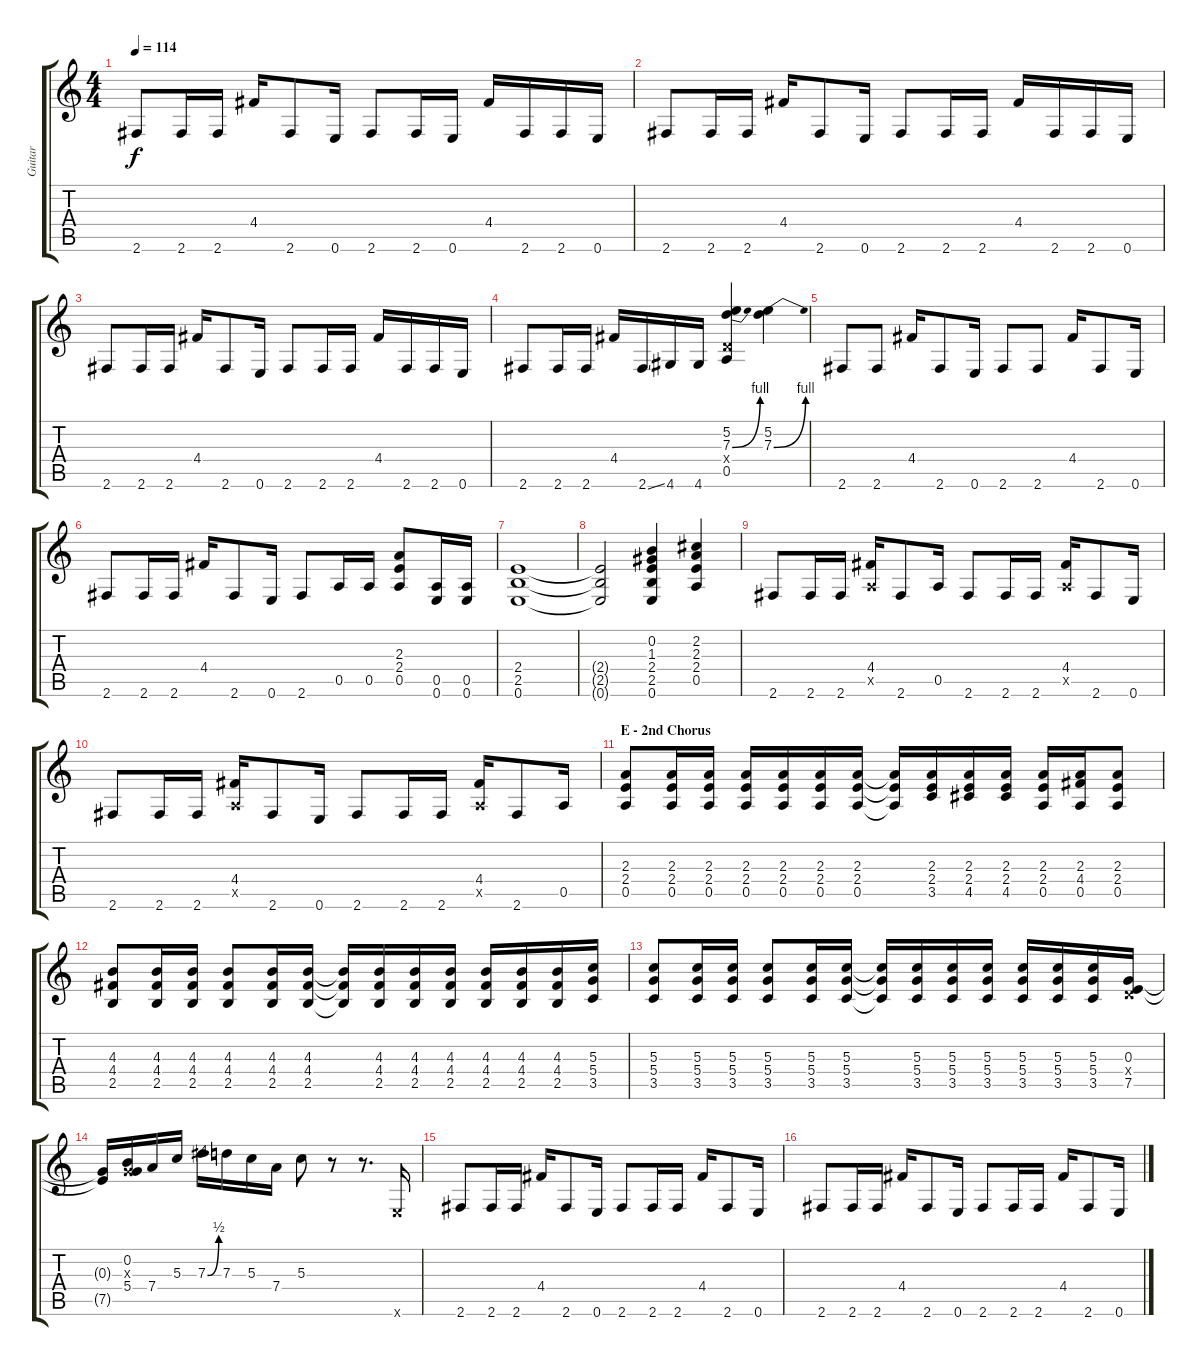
\track ("Guitar" "Guitar") {instrument distortionguitar}
\staff {score tabs}
\tuning (E4 B3 G3 D3 A2 E2) {hide}
\ts (4 4)
\tempo 114
\clef g2
\ks c
2.6.8{dy f} 2.6.16 2.6.16 4.4.16 2.6.8 0.6.16 2.6.8 2.6.16 0.6.16 4.4.16 2.6.16 2.6.16 0.6.16 |
2.6.8 2.6.16 2.6.16 4.4.16 2.6.8 0.6.16 2.6.8 2.6.16 2.6.16 4.4.16 2.6.16 2.6.16 0.6.16 |
2.6.8 2.6.16 2.6.16 4.4.16 2.6.8 0.6.16 2.6.8 2.6.16 2.6.16 4.4.16 2.6.16 2.6.16 0.6.16 |
2.6.8 2.6.16 2.6.16 4.4.16 2.6{ss}.16 4.6.16 4.6.16 (5.2 7.3{be (bend 0 0 60 4)} 0.4{x} 0.5).4 (5.2 7.3{be (bend 0 0 60 4)}).4 |
2.6.8 2.6.8 4.4.16 2.6.8 0.6.16 2.6.8 2.6.8 4.4.16 2.6.8 0.6.16 |
2.6.8 2.6.16 2.6.16 4.4.16 2.6.8 0.6.16 2.6.8 0.5.16 0.5.16 (2.3 2.4 0.5).8 (0.5 0.6).16 (0.5 0.6).16 |
(2.4 2.5 0.6).1 |
(2.4{t} 2.5{t} 0.6{t}).2 (0.2 1.3 2.4 2.5 0.6).4 (2.2 2.3 2.4 0.5).4 |
2.6.8 2.6.16 2.6.16 (4.4 0.5{x}).16 2.6.8 0.5.16 2.6.8 2.6.16 2.6.16 (4.4 0.5{x}).16 2.6.8 0.6.16 |
2.6.8 2.6.16 2.6.16 (4.4 0.5{x}).16 2.6.8 0.6.16 2.6.8 2.6.16 2.6.16 (4.4 0.5{x}).16 2.6.8 0.5.16 |
\section ("" "E - 2nd Chorus")
(2.3 2.4 0.5).8 (2.3 2.4 0.5).16 (2.3 2.4 0.5).16 (2.3 2.4 0.5).16 (2.3 2.4 0.5).16 (2.3 2.4 0.5).16 (2.3 2.4 0.5).16 (2.3{t} 2.4{t} 0.5{t}).16 (2.3 2.4 3.5).16 (2.3 2.4 4.5).16 (2.3 2.4 4.5).16 (2.3 2.4 0.5).16 (2.3 4.4 0.5).16 (2.3 2.4 0.5).8 |
(4.3 4.4 2.5).8 (4.3 4.4 2.5).16 (4.3 4.4 2.5).16 (4.3 4.4 2.5).8 (4.3 4.4 2.5).16 (4.3 4.4 2.5).16 (4.3{t} 4.4{t} 2.5{t}).16 (4.3 4.4 2.5).16 (4.3 4.4 2.5).16 (4.3 4.4 2.5).16 (4.3 4.4 2.5).16 (4.3 4.4 2.5).16 (4.3 4.4 2.5).16 (5.3 5.4 3.5).16 |
(5.3 5.4 3.5).8 (5.3 5.4 3.5).16 (5.3 5.4 3.5).16 (5.3 5.4 3.5).8 (5.3 5.4 3.5).16 (5.3 5.4 3.5).16 (5.3{t} 5.4{t} 3.5{t}).16 (5.3 5.4 3.5).16 (5.3 5.4 3.5).16 (5.3 5.4 3.5).16 (5.3 5.4 3.5).16 (5.3 5.4 3.5).16 (5.3 5.4 3.5).16 (0.3 0.4{x} 7.5).16 |
(0.3{t} 7.5{t}).16 (0.2 0.3{x} 5.4).16 7.4.16 5.3.16 7.3{be (bend 0 0 60 2)}.16 7.3.16 5.3.16 7.4.16 5.3.8 r.8 r.8{d} 0.6{x}.16 |
2.6.8 2.6.16 2.6.16 4.4.16 2.6.8 0.6.16 2.6.8 2.6.16 2.6.16 4.4.16 2.6.8 0.6.16 |
2.6.8 2.6.16 2.6.16 4.4.16 2.6.8 0.6.16 2.6.8 2.6.16 2.6.16 4.4.16 2.6.8 0.6.16
